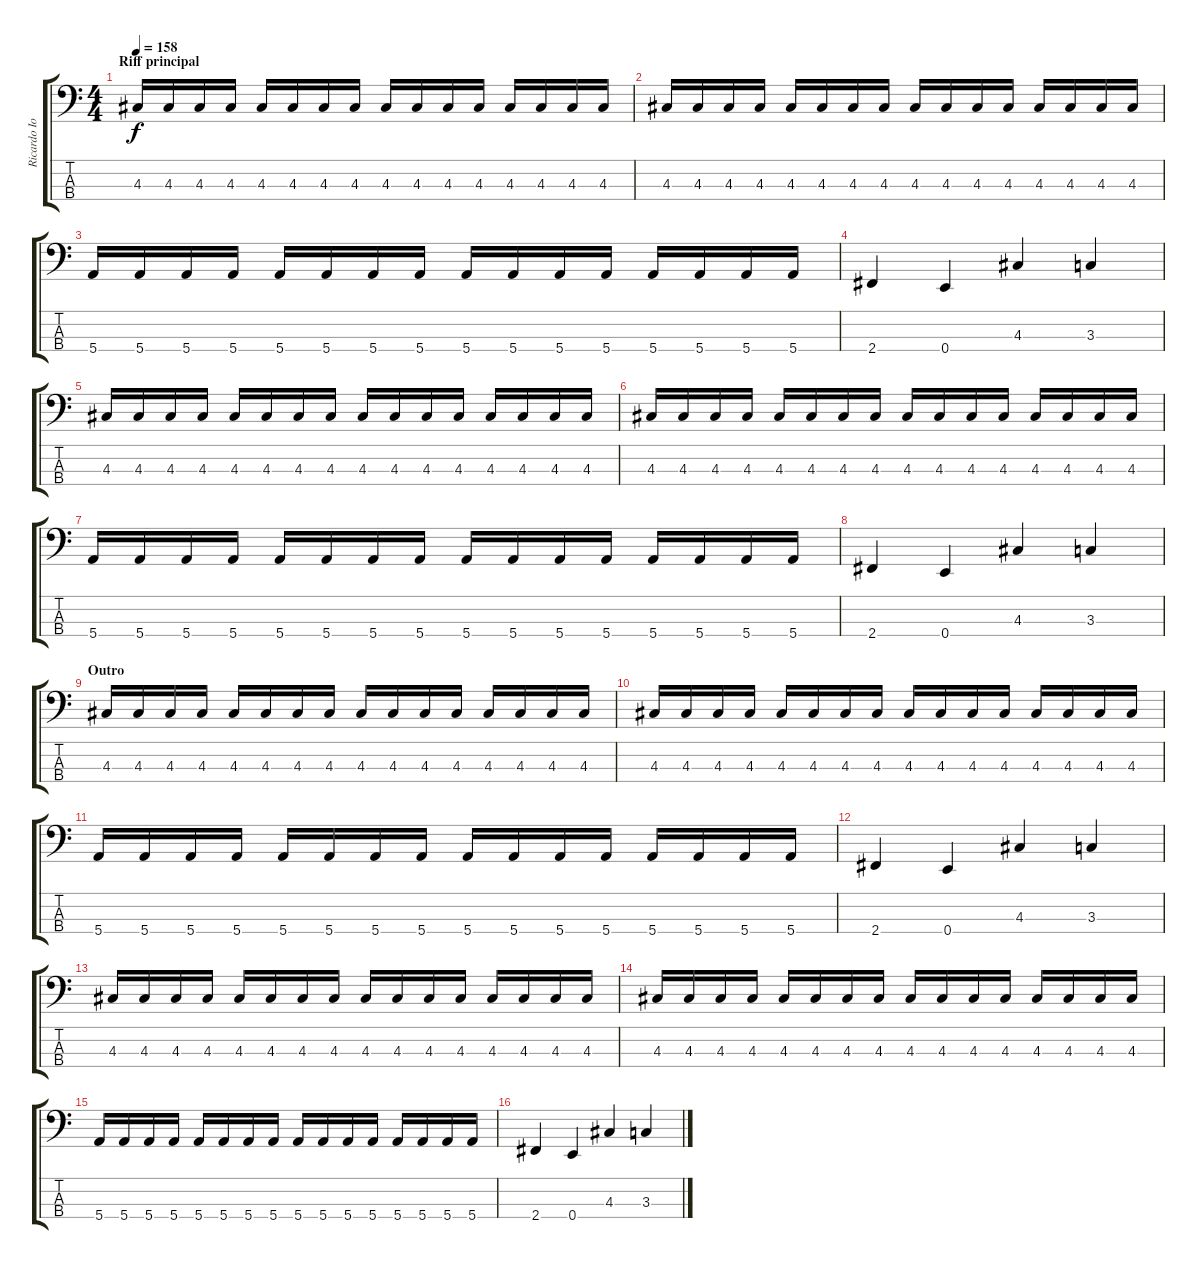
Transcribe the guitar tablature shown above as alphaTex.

\track ("Ricardo Iorio (bajo)" "Ricardo Io") {instrument electricbassfinger}
\staff {score tabs}
\tuning (G2 D2 A1 E1) {hide}
\ts (4 4)
\section ("" "Riff principal")
\tempo 158
\clef f4
\ks c
4.3.16{dy f} 4.3.16 4.3.16 4.3.16 4.3.16 4.3.16 4.3.16 4.3.16 4.3.16 4.3.16 4.3.16 4.3.16 4.3.16 4.3.16 4.3.16 4.3.16 |
4.3.16 4.3.16 4.3.16 4.3.16 4.3.16 4.3.16 4.3.16 4.3.16 4.3.16 4.3.16 4.3.16 4.3.16 4.3.16 4.3.16 4.3.16 4.3.16 |
5.4.16 5.4.16 5.4.16 5.4.16 5.4.16 5.4.16 5.4.16 5.4.16 5.4.16 5.4.16 5.4.16 5.4.16 5.4.16 5.4.16 5.4.16 5.4.16 |
2.4.4 0.4.4 4.3.4 3.3.4 |
4.3.16 4.3.16 4.3.16 4.3.16 4.3.16 4.3.16 4.3.16 4.3.16 4.3.16 4.3.16 4.3.16 4.3.16 4.3.16 4.3.16 4.3.16 4.3.16 |
4.3.16 4.3.16 4.3.16 4.3.16 4.3.16 4.3.16 4.3.16 4.3.16 4.3.16 4.3.16 4.3.16 4.3.16 4.3.16 4.3.16 4.3.16 4.3.16 |
5.4.16 5.4.16 5.4.16 5.4.16 5.4.16 5.4.16 5.4.16 5.4.16 5.4.16 5.4.16 5.4.16 5.4.16 5.4.16 5.4.16 5.4.16 5.4.16 |
2.4.4 0.4.4 4.3.4 3.3.4 |
\section ("" "Outro")
4.3.16 4.3.16 4.3.16 4.3.16 4.3.16 4.3.16 4.3.16 4.3.16 4.3.16 4.3.16 4.3.16 4.3.16 4.3.16 4.3.16 4.3.16 4.3.16 |
4.3.16 4.3.16 4.3.16 4.3.16 4.3.16 4.3.16 4.3.16 4.3.16 4.3.16 4.3.16 4.3.16 4.3.16 4.3.16 4.3.16 4.3.16 4.3.16 |
5.4.16 5.4.16 5.4.16 5.4.16 5.4.16 5.4.16 5.4.16 5.4.16 5.4.16 5.4.16 5.4.16 5.4.16 5.4.16 5.4.16 5.4.16 5.4.16 |
2.4.4 0.4.4 4.3.4 3.3.4 |
4.3.16 4.3.16 4.3.16 4.3.16 4.3.16 4.3.16 4.3.16 4.3.16 4.3.16 4.3.16 4.3.16 4.3.16 4.3.16 4.3.16 4.3.16 4.3.16 |
4.3.16 4.3.16 4.3.16 4.3.16 4.3.16 4.3.16 4.3.16 4.3.16 4.3.16 4.3.16 4.3.16 4.3.16 4.3.16 4.3.16 4.3.16 4.3.16 |
5.4.16 5.4.16 5.4.16 5.4.16 5.4.16 5.4.16 5.4.16 5.4.16 5.4.16 5.4.16 5.4.16 5.4.16 5.4.16 5.4.16 5.4.16 5.4.16 |
2.4.4 0.4.4 4.3.4 3.3.4
